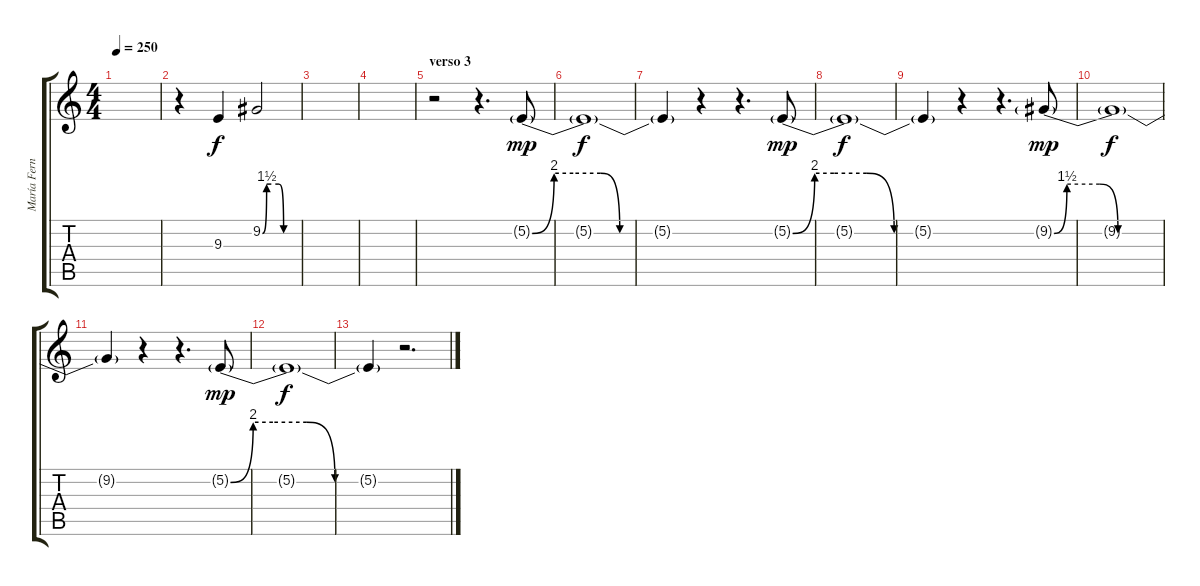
\track ("María Fernanda (voz)" "María Fern") {instrument lead3calliope}
\staff {score tabs}
\tuning (E4 B3 G3 D3 A2 E2) {hide}
\ts (4 4)
\tempo 250
\clef g2
\ks c
|
r.4 9.3.4 9.2{be (custom 0 0 7 6 15 6 28 6 36 0 45 0 60 0)}.2 |
|
|
\section ("" "verso 3")
r.2 r.4{d} 5.2{be (custom 0 0 8 8 15 8 25 8 32 0 39 0 45 0 60 0) g}.8{dy mp} |
5.2{t}.1{dy f} |
5.2{t}.4 r.4 r.4{d} 5.2{be (custom 0 0 8 8 15 8 27 8 37 0 45 0 60 0) g}.8{dy mp} |
5.2{t}.1{dy f} |
5.2{t}.4 r.4 r.4{d} 9.2{be (custom 0 0 7 6 25 6 35 0 45 0 60 0) g}.8{dy mp} |
9.2{t}.1{dy f} |
9.2{t}.4 r.4 r.4{d} 5.2{be (custom 0 0 8 8 15 8 27 8 37 0 45 0 60 0) g}.8{dy mp} |
5.2{t}.1{dy f} |
\section ("" "")
5.2{t}.4 r.2{d}
